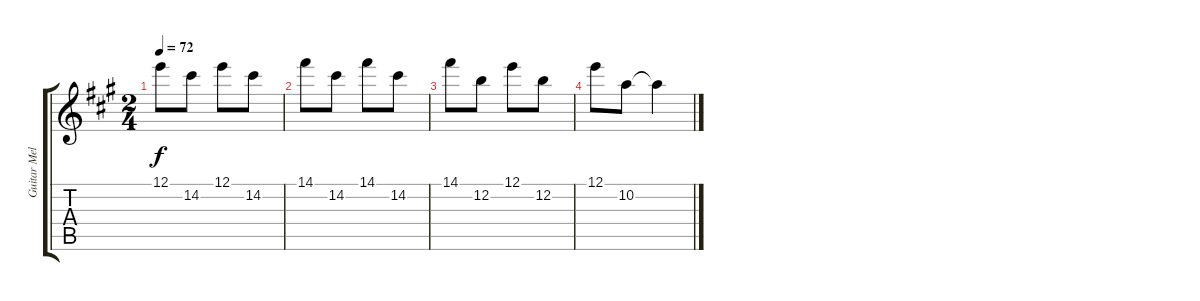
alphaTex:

\track ("Guitar Melody 1" "Guitar Mel") {instrument acousticguitarnylon}
\staff {score tabs}
\tuning (E4 B3 G3 D3 A2 E2) {hide}
\ts (2 4)
\tempo 72
\clef g2
\ks a
12.1.8{dy f} 14.2.8 12.1.8 14.2.8 |
14.1.8 14.2.8 14.1.8 14.2.8 |
14.1.8 12.2.8 12.1.8 12.2.8 |
12.1.8 10.2.8 10.2{t}.4
